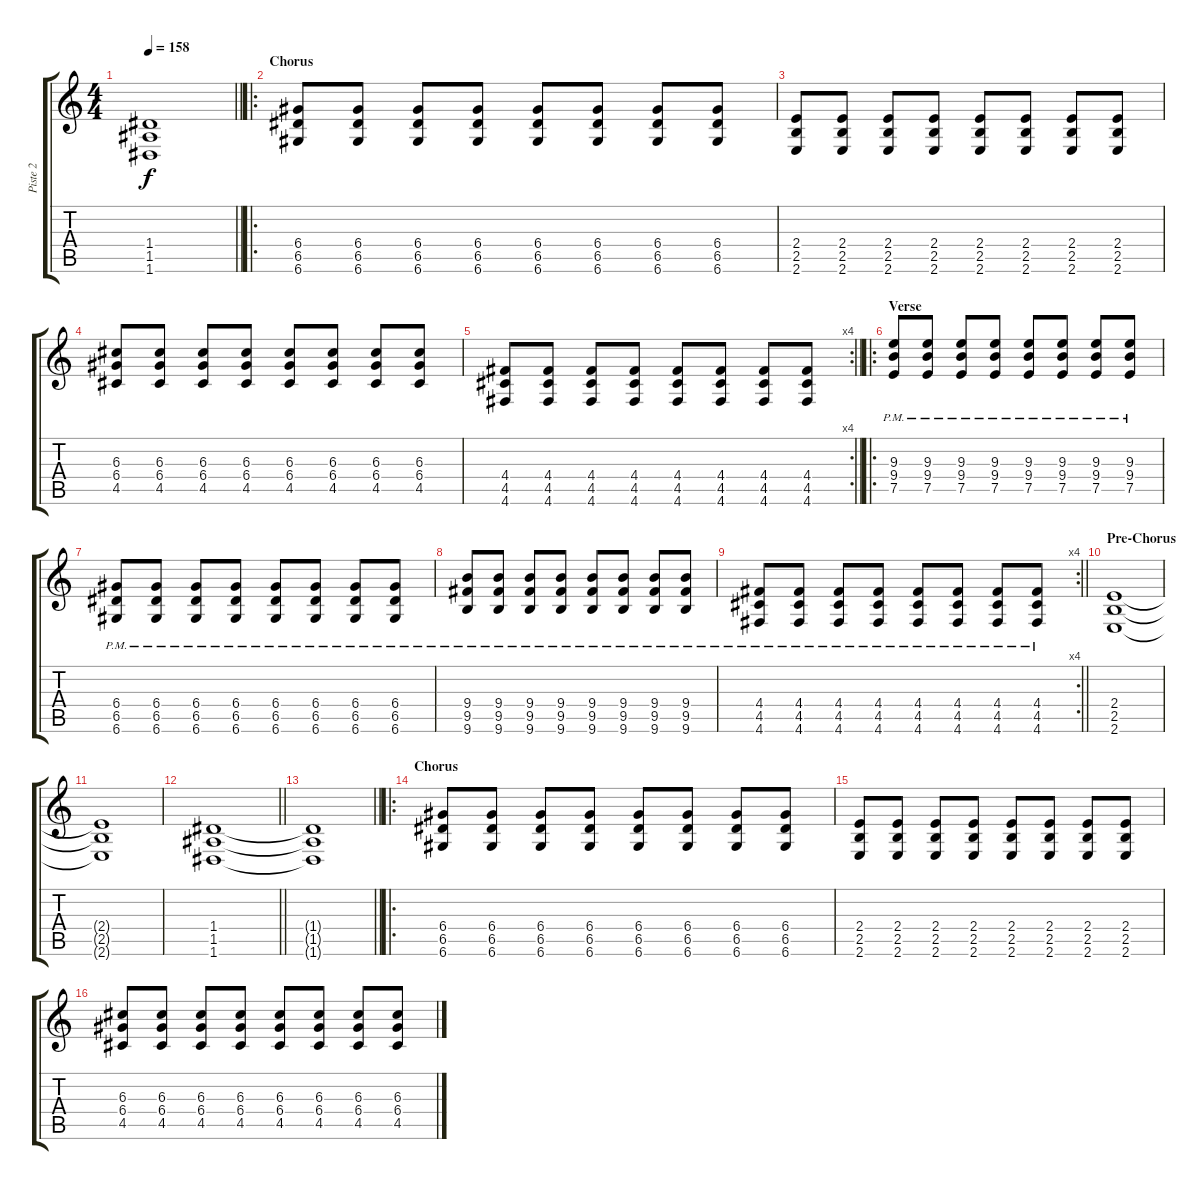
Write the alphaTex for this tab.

\track ("Piste 2" "Piste 2") {instrument distortionguitar}
\staff {score tabs}
\tuning (E4 B3 G3 D3 A2 D2) {hide}
\ts (4 4)
\tempo 158
\clef g2
\barLineRight lightlight
\ks c
(1.4{t} 1.5{t} 1.6{t}).1{dy f} |
\ro
\section ("" "Chorus")
(6.4 6.5 6.6).8 (6.4 6.5 6.6).8 (6.4 6.5 6.6).8 (6.4 6.5 6.6).8 (6.4 6.5 6.6).8 (6.4 6.5 6.6).8 (6.4 6.5 6.6).8 (6.4 6.5 6.6).8 |
(2.4 2.5 2.6).8 (2.4 2.5 2.6).8 (2.4 2.5 2.6).8 (2.4 2.5 2.6).8 (2.4 2.5 2.6).8 (2.4 2.5 2.6).8 (2.4 2.5 2.6).8 (2.4 2.5 2.6).8 |
(6.3 6.4 4.5).8 (6.3 6.4 4.5).8 (6.3 6.4 4.5).8 (6.3 6.4 4.5).8 (6.3 6.4 4.5).8 (6.3 6.4 4.5).8 (6.3 6.4 4.5).8 (6.3 6.4 4.5).8 |
\rc 4
\barLineRight lightlight
(4.4 4.5 4.6).8 (4.4 4.5 4.6).8 (4.4 4.5 4.6).8 (4.4 4.5 4.6).8 (4.4 4.5 4.6).8 (4.4 4.5 4.6).8 (4.4 4.5 4.6).8 (4.4 4.5 4.6).8 |
\ro
\section ("" "Verse")
(9.3{pm} 9.4{pm} 7.5{pm}).8 (9.3{pm} 9.4{pm} 7.5{pm}).8 (9.3{pm} 9.4{pm} 7.5{pm}).8 (9.3{pm} 9.4{pm} 7.5{pm}).8 (9.3{pm} 9.4{pm} 7.5{pm}).8 (9.3{pm} 9.4{pm} 7.5{pm}).8 (9.3{pm} 9.4{pm} 7.5{pm}).8 (9.3{pm} 9.4{pm} 7.5{pm}).8 |
(6.4{pm} 6.5{pm} 6.6{pm}).8 (6.4{pm} 6.5{pm} 6.6{pm}).8 (6.4{pm} 6.5{pm} 6.6{pm}).8 (6.4{pm} 6.5{pm} 6.6{pm}).8 (6.4{pm} 6.5{pm} 6.6{pm}).8 (6.4{pm} 6.5{pm} 6.6{pm}).8 (6.4{pm} 6.5{pm} 6.6{pm}).8 (6.4{pm} 6.5{pm} 6.6{pm}).8 |
(9.4{pm} 9.5{pm} 9.6{pm}).8 (9.4{pm} 9.5{pm} 9.6{pm}).8 (9.4{pm} 9.5{pm} 9.6{pm}).8 (9.4{pm} 9.5{pm} 9.6{pm}).8 (9.4{pm} 9.5{pm} 9.6{pm}).8 (9.4{pm} 9.5{pm} 9.6{pm}).8 (9.4{pm} 9.5{pm} 9.6{pm}).8 (9.4{pm} 9.5{pm} 9.6{pm}).8 |
\rc 4
\barLineRight lightlight
(4.4{pm} 4.5{pm} 4.6{pm}).8 (4.4{pm} 4.5{pm} 4.6{pm}).8 (4.4{pm} 4.5{pm} 4.6{pm}).8 (4.4{pm} 4.5{pm} 4.6{pm}).8 (4.4{pm} 4.5{pm} 4.6{pm}).8 (4.4{pm} 4.5{pm} 4.6{pm}).8 (4.4{pm} 4.5{pm} 4.6{pm}).8 (4.4{pm} 4.5{pm} 4.6{pm}).8 |
\section ("" "Pre-Chorus")
(2.4 2.5 2.6).1 |
(2.4{t} 2.5{t} 2.6{t}).1 |
\barLineRight lightlight
(1.4 1.5 1.6).1 |
\section ("" "")
\barLineRight lightlight
(1.4{t} 1.5{t} 1.6{t}).1 |
\ro
\section ("" "Chorus")
(6.4 6.5 6.6).8 (6.4 6.5 6.6).8 (6.4 6.5 6.6).8 (6.4 6.5 6.6).8 (6.4 6.5 6.6).8 (6.4 6.5 6.6).8 (6.4 6.5 6.6).8 (6.4 6.5 6.6).8 |
(2.4 2.5 2.6).8 (2.4 2.5 2.6).8 (2.4 2.5 2.6).8 (2.4 2.5 2.6).8 (2.4 2.5 2.6).8 (2.4 2.5 2.6).8 (2.4 2.5 2.6).8 (2.4 2.5 2.6).8 |
(6.3 6.4 4.5).8 (6.3 6.4 4.5).8 (6.3 6.4 4.5).8 (6.3 6.4 4.5).8 (6.3 6.4 4.5).8 (6.3 6.4 4.5).8 (6.3 6.4 4.5).8 (6.3 6.4 4.5).8
